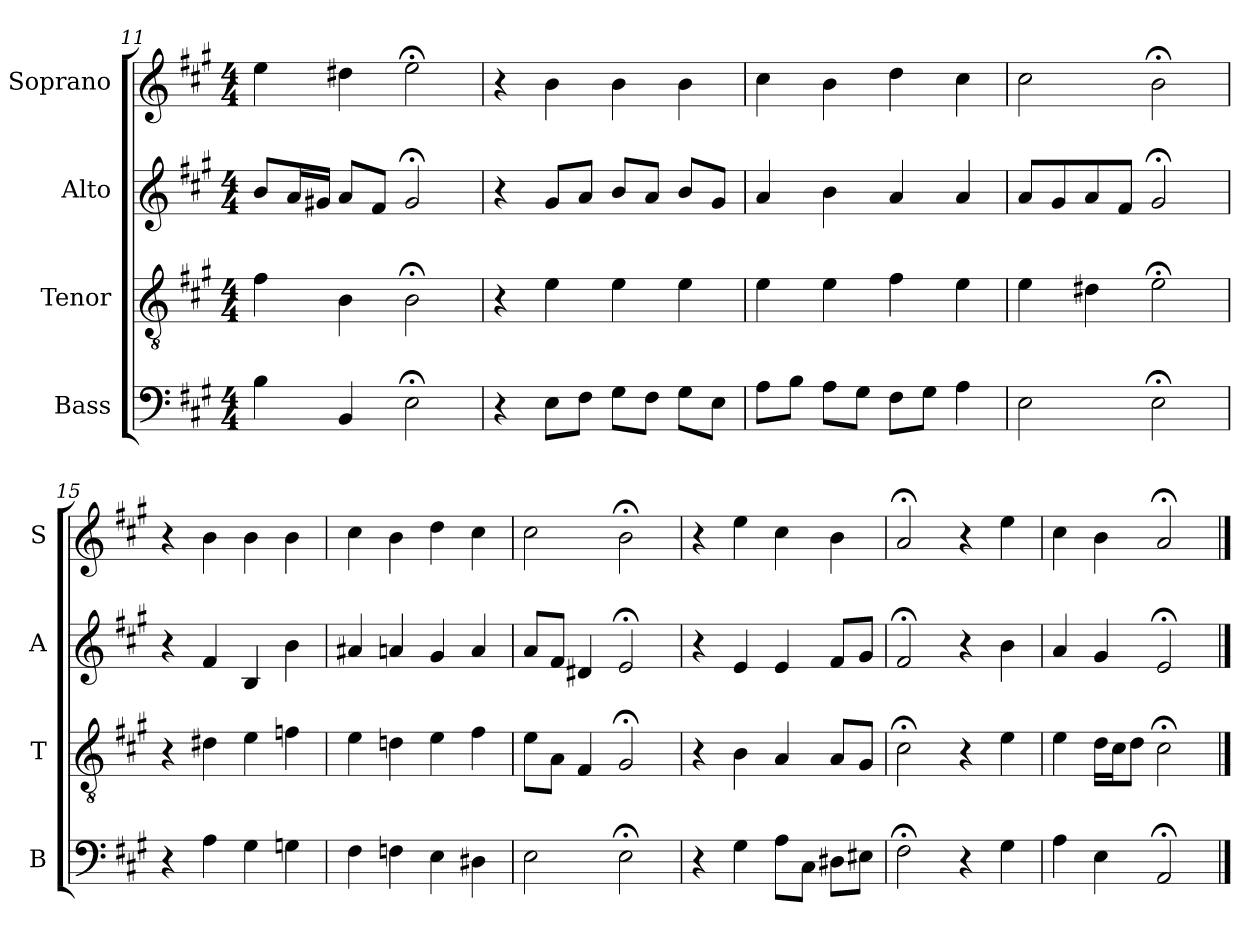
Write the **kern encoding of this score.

**kern	**kern	**kern	**kern
*part4	*part3	*part2	*part1
*staff4	*staff3	*staff2	*staff1
*I"Bass	*I"Tenor	*I"Alto	*I"Soprano
*I'B	*I'T	*I'A	*I'S
*clefF4	*clefGv2	*clefG2	*clefG2
*k[f#c#g#]	*k[f#c#g#]	*k[f#c#g#]	*k[f#c#g#]
*A:	*A:	*A:	*A:
*M4/4	*M4/4	*M4/4	*M4/4
=11	=11	=11	=11
4B	4f#	8bL	4ee
.	.	16aL	.
.	.	16g#XJJ	.
4BB	4B	8aL	4dd#X
.	.	8f#J	.
2E;<	2B;<	2g#;<	2ee;<
=12	=12	=12	=12
4r	4r	4r	4r
8EL	4e	8g#L	4b
8F#J	.	8aJ	.
8G#L	4e	8bL	4b
8F#J	.	8aJ	.
8G#L	4e	8bL	4b
8EJ	.	8g#J	.
=13	=13	=13	=13
8AL	4e	4a	4cc#
8BJ	.	.	.
8AL	4e	4b	4b
8G#J	.	.	.
8F#L	4f#	4a	4dd
8G#J	.	.	.
4A	4e	4a	4cc#
=14	=14	=14	=14
2E	4e	8aL	2cc#
.	.	8g#	.
.	4d#X	8a	.
.	.	8f#J	.
2E;<	2e;<	2g#;<	2b;<
=15	=15	=15	=15
4r	4r	4r	4r
4A	4d#X	4f#	4b
4G#	4e	4B	4b
4Gn	4fn	4b	4b
=16	=16	=16	=16
4F#	4e	4a#X	4cc#
4Fn	4dn	4an	4b
4E	4e	4g#	4dd
4D#X	4f#	4a	4cc#
=17	=17	=17	=17
2E	8eL	8aL	2cc#
.	8AJ	8f#J	.
.	4F#	4d#X	.
2E;<	2G#;<	2e;<	2b;<
=18	=18	=18	=18
4r	4r	4r	4r
4G#	4B	4e	4ee
8AL	4A	4e	4cc#
8C#J	.	.	.
8D#XL	8AL	8f#L	4b
8E#XJ	8G#J	8g#J	.
=19	=19	=19	=19
2F#;<	2c#;<	2f#;<	2a;<
4r	4r	4r	4r
4G#	4e	4b	4ee
=20	=20	=20	=20
4A	4e	4a	4cc#
4E	16dLL	4g#	4b
.	16c#J	.	.
.	8dJ	.	.
2AA;<	2c#;<	2e;<	2a;<
==	==	==	==
*-	*-	*-	*-
